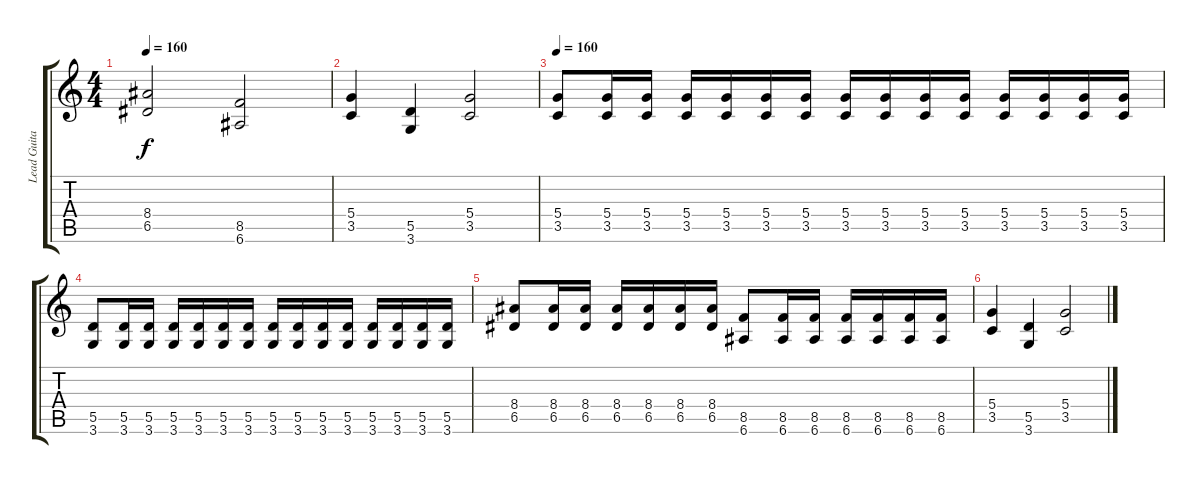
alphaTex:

\track ("Lead Guitar" "Lead Guita") {instrument distortionguitar}
\staff {score tabs}
\tuning (E4 B3 G3 D3 A2 E2) {hide}
\ts (4 4)
\tempo 160
\clef g2
\ks c
(8.4 6.5).2{dy f} (8.5 6.6).2 |
(5.4 3.5).4 (5.5 3.6).4 (5.4 3.5).2 |
\tempo 160
(5.4 3.5).8 (5.4 3.5).16 (5.4 3.5).16 (5.4 3.5).16 (5.4 3.5).16 (5.4 3.5).16 (5.4 3.5).16 (5.4 3.5).16 (5.4 3.5).16 (5.4 3.5).16 (5.4 3.5).16 (5.4 3.5).16 (5.4 3.5).16 (5.4 3.5).16 (5.4 3.5).16 |
(5.5 3.6).8 (5.5 3.6).16 (5.5 3.6).16 (5.5 3.6).16 (5.5 3.6).16 (5.5 3.6).16 (5.5 3.6).16 (5.5 3.6).16 (5.5 3.6).16 (5.5 3.6).16 (5.5 3.6).16 (5.5 3.6).16 (5.5 3.6).16 (5.5 3.6).16 (5.5 3.6).16 |
(8.4 6.5).8 (8.4 6.5).16 (8.4 6.5).16 (8.4 6.5).16 (8.4 6.5).16 (8.4 6.5).16 (8.4 6.5).16 (8.5 6.6).8 (8.5 6.6).16 (8.5 6.6).16 (8.5 6.6).16 (8.5 6.6).16 (8.5 6.6).16 (8.5 6.6).16 |
(5.4 3.5).4 (5.5 3.6).4 (5.4 3.5).2
